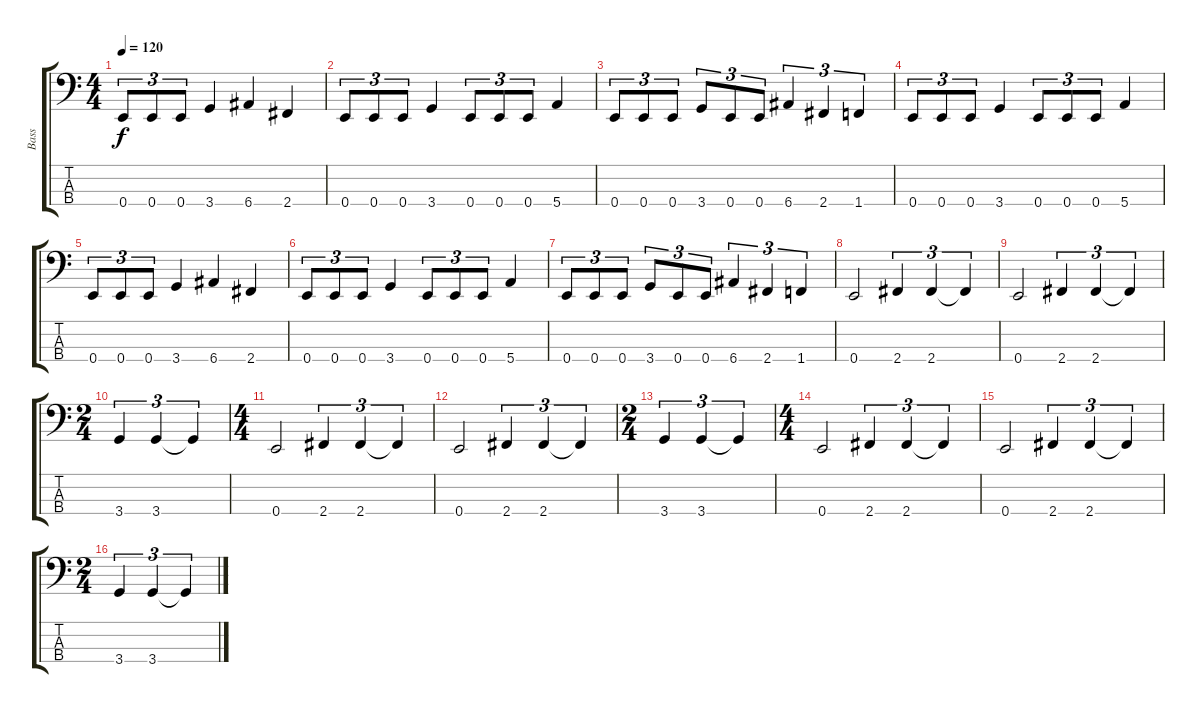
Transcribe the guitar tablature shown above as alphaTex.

\track ("Bass" "Bass") {instrument electricbassfinger}
\staff {score tabs}
\tuning (G2 D2 A1 E1) {hide}
\ts (4 4)
\tempo 120
\clef f4
\ks c
0.4.8{tu (3 2) dy f} 0.4.8{tu (3 2)} 0.4.8{tu (3 2)} 3.4.4 6.4.4 2.4.4 |
0.4.8{tu (3 2)} 0.4.8{tu (3 2)} 0.4.8{tu (3 2)} 3.4.4 0.4.8{tu (3 2)} 0.4.8{tu (3 2)} 0.4.8{tu (3 2)} 5.4.4 |
0.4.8{tu (3 2)} 0.4.8{tu (3 2)} 0.4.8{tu (3 2)} 3.4.8{tu (3 2)} 0.4.8{tu (3 2)} 0.4.8{tu (3 2)} 6.4.4{tu (3 2)} 2.4.4{tu (3 2)} 1.4.4{tu (3 2)} |
0.4.8{tu (3 2)} 0.4.8{tu (3 2)} 0.4.8{tu (3 2)} 3.4.4 0.4.8{tu (3 2)} 0.4.8{tu (3 2)} 0.4.8{tu (3 2)} 5.4.4 |
0.4.8{tu (3 2)} 0.4.8{tu (3 2)} 0.4.8{tu (3 2)} 3.4.4 6.4.4 2.4.4 |
0.4.8{tu (3 2)} 0.4.8{tu (3 2)} 0.4.8{tu (3 2)} 3.4.4 0.4.8{tu (3 2)} 0.4.8{tu (3 2)} 0.4.8{tu (3 2)} 5.4.4 |
0.4.8{tu (3 2)} 0.4.8{tu (3 2)} 0.4.8{tu (3 2)} 3.4.8{tu (3 2)} 0.4.8{tu (3 2)} 0.4.8{tu (3 2)} 6.4.4{tu (3 2)} 2.4.4{tu (3 2)} 1.4.4{tu (3 2)} |
0.4.2 2.4.4{tu (3 2)} 2.4.4{tu (3 2)} 2.4{t}.4{tu (3 2)} |
0.4.2 2.4.4{tu (3 2)} 2.4.4{tu (3 2)} 2.4{t}.4{tu (3 2)} |
\ts (2 4)
3.4.4{tu (3 2)} 3.4.4{tu (3 2)} 3.4{t}.4{tu (3 2)} |
\ts (4 4)
0.4.2 2.4.4{tu (3 2)} 2.4.4{tu (3 2)} 2.4{t}.4{tu (3 2)} |
0.4.2 2.4.4{tu (3 2)} 2.4.4{tu (3 2)} 2.4{t}.4{tu (3 2)} |
\ts (2 4)
3.4.4{tu (3 2)} 3.4.4{tu (3 2)} 3.4{t}.4{tu (3 2)} |
\ts (4 4)
0.4.2 2.4.4{tu (3 2)} 2.4.4{tu (3 2)} 2.4{t}.4{tu (3 2)} |
0.4.2 2.4.4{tu (3 2)} 2.4.4{tu (3 2)} 2.4{t}.4{tu (3 2)} |
\ts (2 4)
3.4.4{tu (3 2)} 3.4.4{tu (3 2)} 3.4{t}.4{tu (3 2)}
